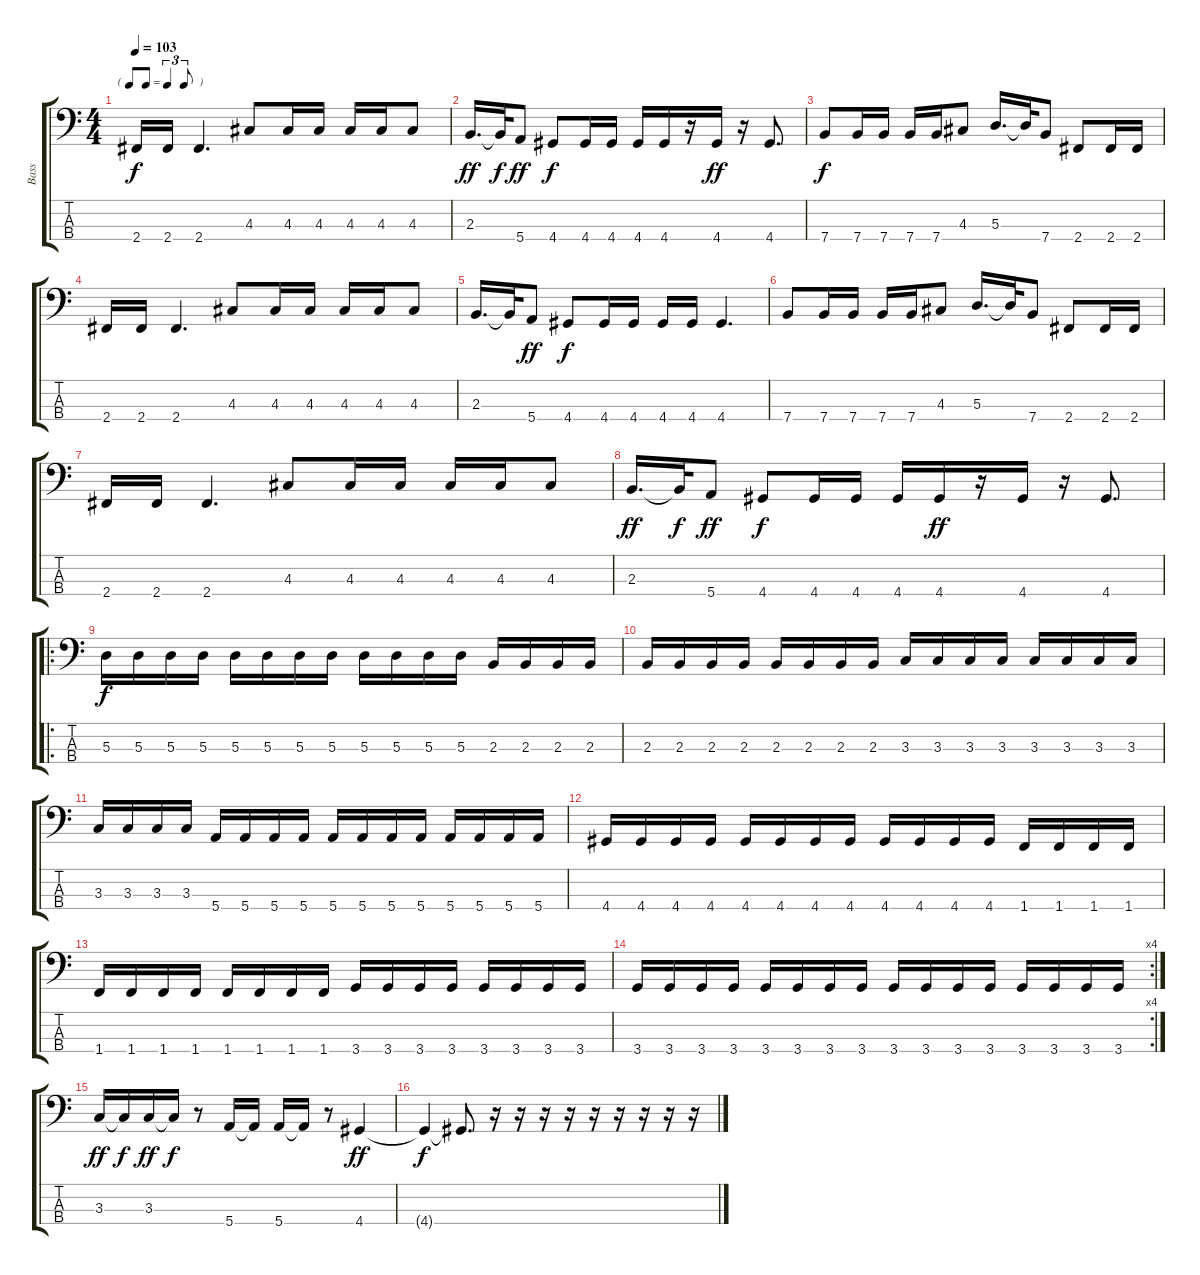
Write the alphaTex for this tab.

\track ("Bass" "Bass") {instrument electricbassfinger}
\staff {score tabs}
\tuning (G2 D2 A1 E1) {hide}
\ts (4 4)
\tf triplet8th
\tempo 103
\clef f4
\ks c
2.4.16{dy f} 2.4.16 2.4.4{d} 4.3.8 4.3.16 4.3.16 4.3.16 4.3.16 4.3.8 |
2.3.16{d dy ff} 2.3{t}.32{dy f} 5.4.8{dy ff} 4.4.8{dy f} 4.4.16 4.4.16 4.4.16 4.4.16 r.16 4.4.16{dy ff} r.16 4.4.8{d} |
7.4.8{dy f} 7.4.16 7.4.16 7.4.16 7.4.16 4.3.8 5.3.16{d} 5.3{t}.32 7.4.8 2.4.8 2.4.16 2.4.16 |
2.4.16 2.4.16 2.4.4{d} 4.3.8 4.3.16 4.3.16 4.3.16 4.3.16 4.3.8 |
2.3.16{d} 2.3{t}.32 5.4.8{dy ff} 4.4.8{dy f} 4.4.16 4.4.16 4.4.16 4.4.16 4.4.4{d} |
7.4.8 7.4.16 7.4.16 7.4.16 7.4.16 4.3.8 5.3.16{d} 5.3{t}.32 7.4.8 2.4.8 2.4.16 2.4.16 |
2.4.16 2.4.16 2.4.4{d} 4.3.8 4.3.16 4.3.16 4.3.16 4.3.16 4.3.8 |
2.3.16{d dy ff} 2.3{t}.32{dy f} 5.4.8{dy ff} 4.4.8{dy f} 4.4.16 4.4.16 4.4.16 4.4.16{dy ff} r.16 4.4.16 r.16 4.4.8{d} |
\ro
5.3.16{dy f} 5.3.16 5.3.16 5.3.16 5.3.16 5.3.16 5.3.16 5.3.16 5.3.16 5.3.16 5.3.16 5.3.16 2.3.16 2.3.16 2.3.16 2.3.16 |
2.3.16 2.3.16 2.3.16 2.3.16 2.3.16 2.3.16 2.3.16 2.3.16 3.3.16 3.3.16 3.3.16 3.3.16 3.3.16 3.3.16 3.3.16 3.3.16 |
3.3.16 3.3.16 3.3.16 3.3.16 5.4.16 5.4.16 5.4.16 5.4.16 5.4.16 5.4.16 5.4.16 5.4.16 5.4.16 5.4.16 5.4.16 5.4.16 |
4.4.16 4.4.16 4.4.16 4.4.16 4.4.16 4.4.16 4.4.16 4.4.16 4.4.16 4.4.16 4.4.16 4.4.16 1.4.16 1.4.16 1.4.16 1.4.16 |
1.4.16 1.4.16 1.4.16 1.4.16 1.4.16 1.4.16 1.4.16 1.4.16 3.4.16 3.4.16 3.4.16 3.4.16 3.4.16 3.4.16 3.4.16 3.4.16 |
\rc 4
3.4.16 3.4.16 3.4.16 3.4.16 3.4.16 3.4.16 3.4.16 3.4.16 3.4.16 3.4.16 3.4.16 3.4.16 3.4.16 3.4.16 3.4.16 3.4.16 |
3.3.16{dy ff} 3.3{t}.16{dy f} 3.3.16{dy ff} 3.3{t}.16{dy f} r.8 5.4.16 5.4{t}.16 5.4.16 5.4{t}.16 r.8 4.4.4{dy ff} |
4.4{t}.4{dy f} 4.4{t}.8{d} r.16 r.16 r.16 r.16 r.16 r.16 r.16 r.16 r.16
